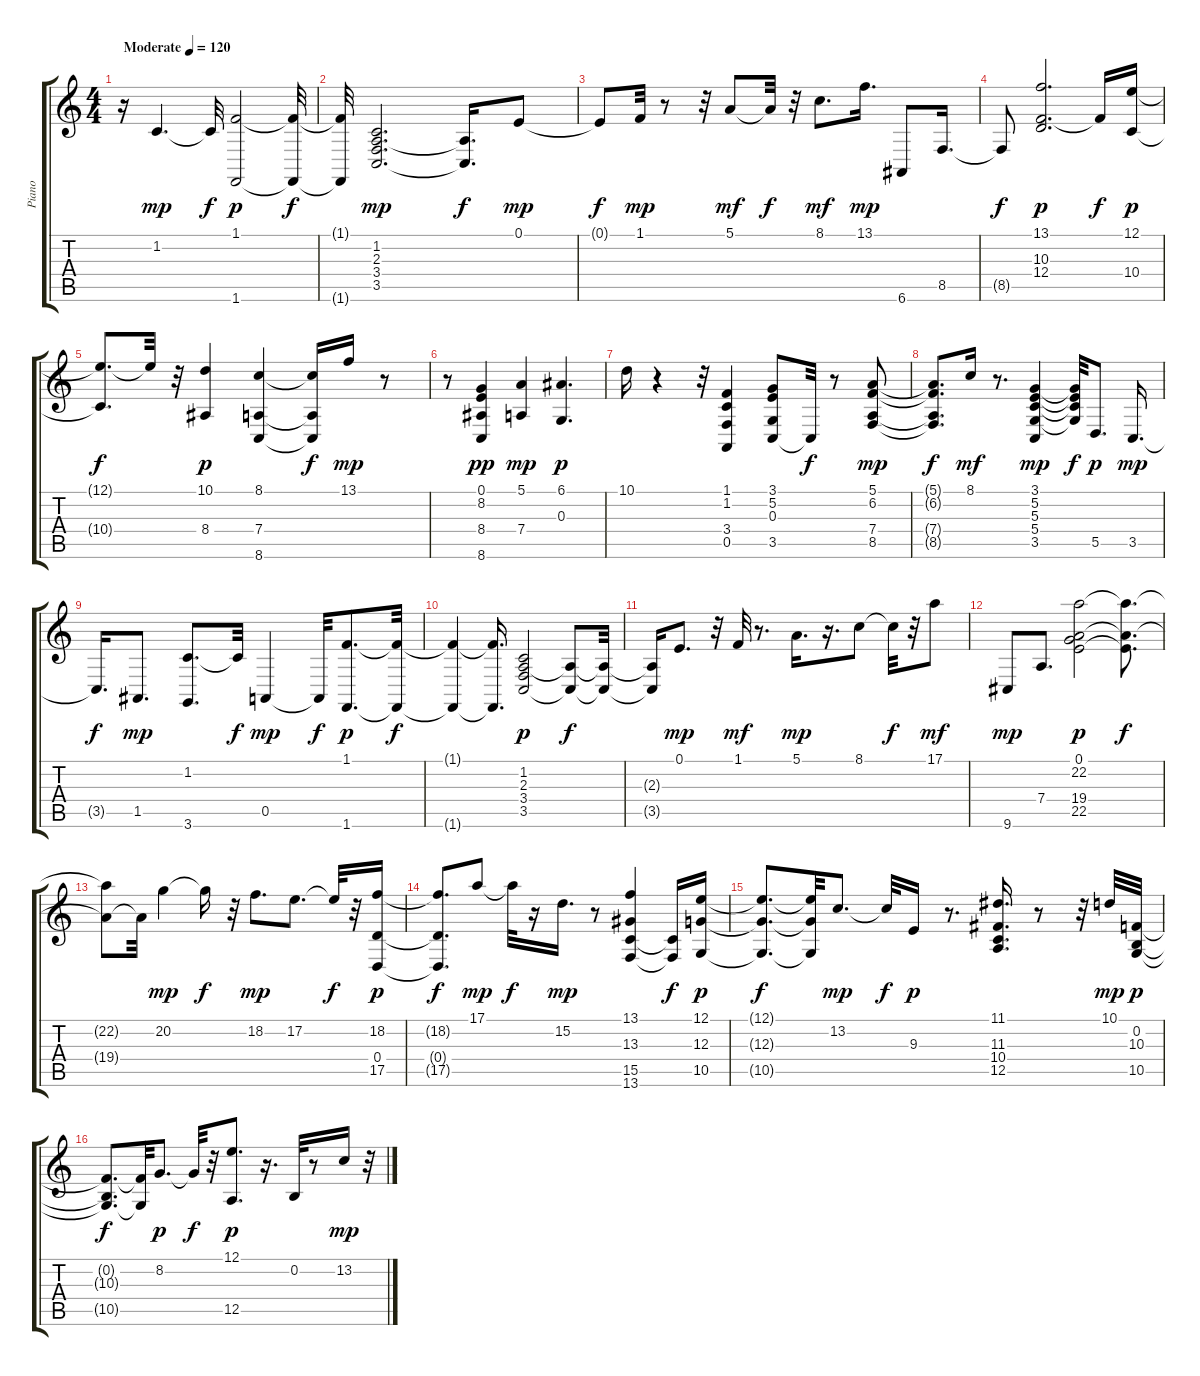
\track ("Piano" "Piano") {instrument acousticgrandpiano}
\staff {score tabs}
\tuning (E4 B3 G3 D3 A2 E2) {hide}
\ts (4 4)
\tempo (120 "Moderate")
\clef g2
\ks c
r.16{dy mp instrument acousticgrandpiano} 1.2.4{d} 1.2{t}.32{dy f} (1.1 1.6).2{dy p} (1.1{t} 1.6{t}).32{dy f} |
(1.1{t} 1.6{t}).32 (1.2 2.3 3.4 3.5).2{d dy mp} (2.3{t} 3.5{t}).16{d dy f} 0.1.8{dy mp} |
0.1{t}.8{dy f} 1.1.32{dy mp} r.8 r.32 5.1.8{dy mf} 5.1{t}.32{dy f} r.32 8.1.8{d dy mf} 13.1.16{d dy mp} 6.6.8 8.5.16{d} |
8.5{t}.8{dy f} (13.1 10.3 12.4).2{d dy p} 10.3{t}.16{dy f} (12.1 10.4).16{dy p} |
(12.1{t} 10.4{t}).8{d dy f} 12.1{t}.32 r.32 (10.1 8.4).4{dy p} (8.1 7.4 8.6).4 (8.1{t} 7.4{t} 8.6{t}).16{dy f} 13.1.16{dy mp} r.8 |
r.8 (0.1 8.2 8.4 8.6).4{dy pp} (5.1 7.4).4{dy mp} (6.1 0.3).4{d dy p} |
10.1.16 r.4 r.32 (1.1 1.2 3.4 0.5).4 (3.1 5.2 0.3 3.5).8 3.5{t}.32{dy f} r.8 (5.1 6.2 7.4 8.5).8{dy mp} |
(5.1{t} 6.2{t} 7.4{t} 8.5{t}).8{d dy f} 8.1.16{dy mf} r.8{d} (3.1 5.2 5.3 5.4 3.5).4{dy mp} (3.1{t} 5.2{t} 5.3{t} 5.4{t}).32{dy f} 5.5.8{d dy p} 3.5.16{d dy mp} |
3.5{t}.16{d dy f} 1.5.8{d dy mp} (1.2 3.6).8{d} 1.2{t}.32{dy f} 0.5.4{dy mp} 0.5{t}.32{dy f} (1.1 1.6).8{d dy p} (1.1{t} 1.6{t}).32{dy f} |
(1.1{t} 1.6{t}).4 (1.1{t} 1.6{t}).16{d} (1.2 2.3 3.4 3.5).2{dy p} (2.3{t} 3.5{t}).8{dy f} (2.3{t} 3.5{t}).32 |
(2.3{t} 3.5{t}).16 0.1.8{d dy mp} r.32 1.1.32{dy mf} r.8{d} 5.1.16{d dy mp} r.16{d} 8.1.8 8.1{t}.32{dy f} r.32 17.1.8{dy mf} |
9.6.8{dy mp} 7.4.8{d} (0.1 22.2 19.4 22.5).2{dy p} (0.1{t} 22.2{t} 19.4{t}).8{d dy f} |
(22.2{t} 19.4{t}).8 19.4{t}.32 20.2.4{dy mp} 20.2{t}.16{dy f} r.32 18.2.8{d dy mp} 17.2.8{d} 17.2{t}.32{dy f} r.32 (18.2 0.4 17.5).16{dy p} |
(18.2{t} 0.4{t} 17.5{t}).8{d dy f} 17.1.8{dy mp} 17.1{t}.32{dy f} r.16 15.2.16{d dy mp} r.8 (13.1 13.3 15.5 13.6).4 (15.5{t} 13.6{t}).16{dy f} (12.1 12.3 10.5).16{dy p} |
(12.1{t} 12.3{t} 10.5{t}).8{d dy f} (12.1{t} 12.3{t} 10.5{t}).32 13.2.8{d dy mp} 13.2{t}.32{dy f} 9.3.16{dy p} r.8{d} (11.1 11.3 10.4 12.5).16{d} r.8 r.32 10.1.32{dy mp} (0.2 10.3 10.5).32{dy p} |
(0.2{t} 10.3{t} 10.5{t}).8{d dy f} (10.3{t} 10.5{t}).32 8.2.8{d dy p} 8.2{t}.32{dy f} r.32 (12.1 12.5).8{d dy p} r.16{d} 0.2.32 r.8 13.2.16{dy mp} r.32
